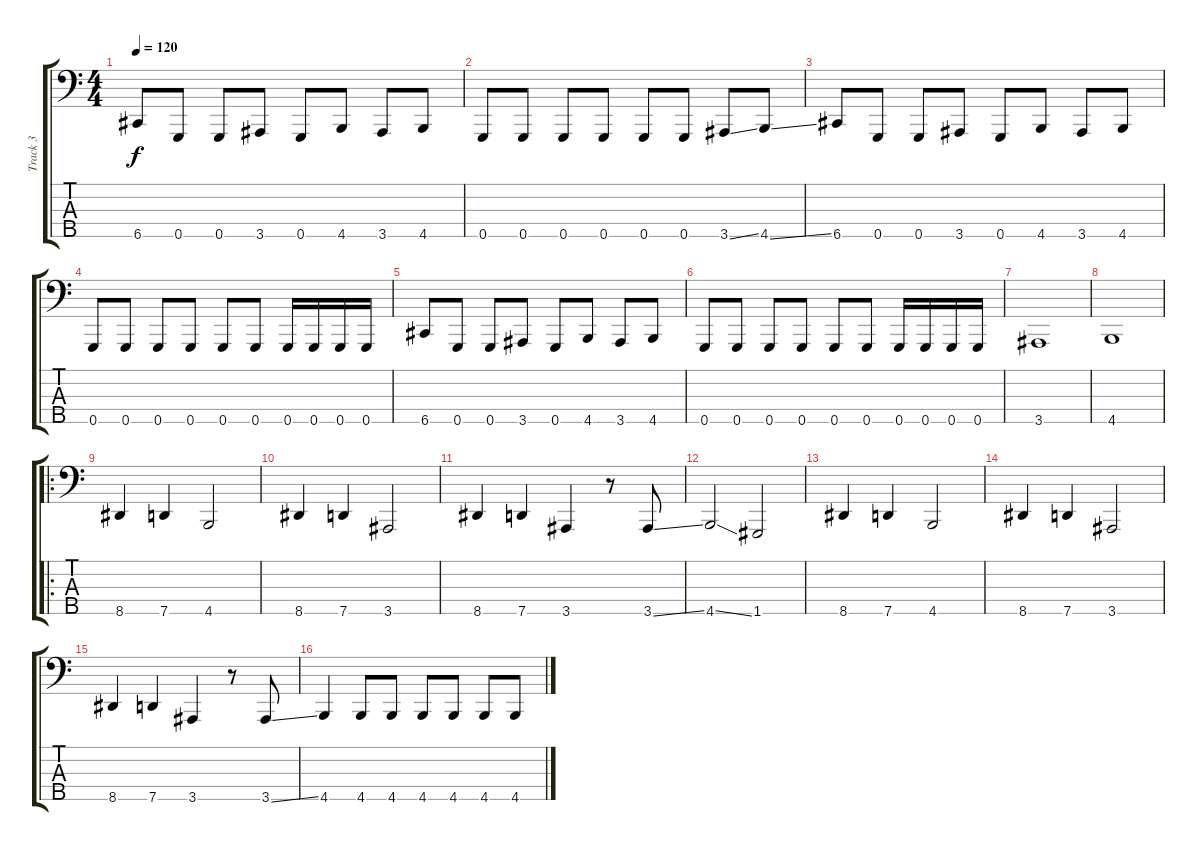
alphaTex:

\track ("Track 3" "Track 3") {instrument electricbassfinger}
\staff {score tabs}
\tuning (E2 B1 Gb1 Db1 G0) {hide}
\ts (4 4)
\tempo 120
\clef f4
\ks c
6.5.8{dy f} 0.5.8 0.5.8 3.5.8 0.5.8 4.5.8 3.5.8 4.5.8 |
0.5.8 0.5.8 0.5.8 0.5.8 0.5.8 0.5.8 3.5{ss}.8 4.5{ss}.8 |
6.5.8 0.5.8 0.5.8 3.5.8 0.5.8 4.5.8 3.5.8 4.5.8 |
0.5.8 0.5.8 0.5.8 0.5.8 0.5.8 0.5.8 0.5.16 0.5.16 0.5.16 0.5.16 |
6.5.8 0.5.8 0.5.8 3.5.8 0.5.8 4.5.8 3.5.8 4.5.8 |
0.5.8 0.5.8 0.5.8 0.5.8 0.5.8 0.5.8 0.5.16 0.5.16 0.5.16 0.5.16 |
3.5.1 |
4.5.1 |
\ro
8.5.4 7.5.4 4.5.2 |
8.5.4 7.5.4 3.5.2 |
8.5.4 7.5.4 3.5.4 r.8 3.5{ss}.8 |
4.5{ss}.2 1.5.2 |
8.5.4 7.5.4 4.5.2 |
8.5.4 7.5.4 3.5.2 |
8.5.4 7.5.4 3.5.4 r.8 3.5{ss}.8 |
4.5.4 4.5.8 4.5.8 4.5.8 4.5.8 4.5.8 4.5.8
